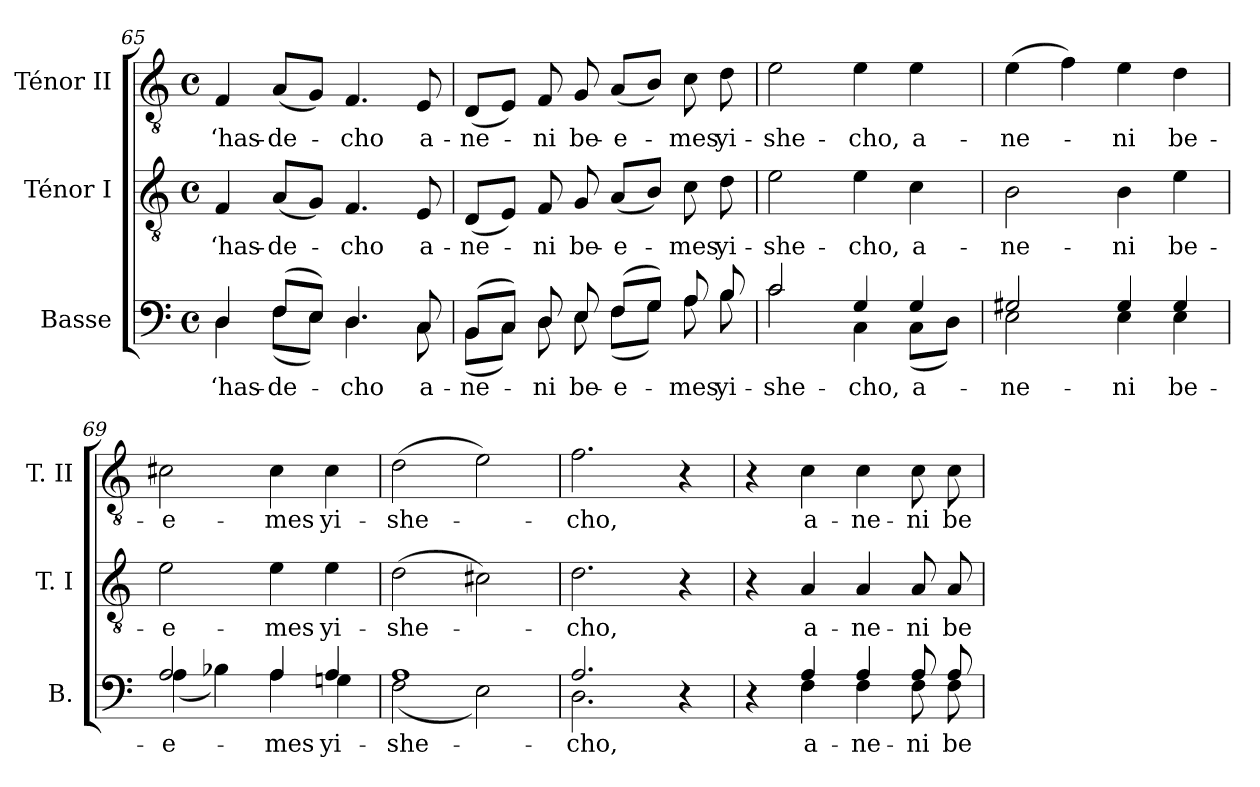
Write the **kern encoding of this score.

**kern	**text	**kern	**text	**kern	**text
*part3	*part3	*part2	*part2	*part1	*part1
*staff3	*staff3	*staff2	*staff2	*staff1	*staff1
*I"Basse	*	*I"Ténor I	*	*I"Ténor II	*
*I'B.	*	*I'T. I	*	*I'T. II	*
*clefF4	*	*clefGv2	*	*clefGv2	*
*	*	*ITrd7c12	*	*ITrd7c12	*
*k[]	*	*k[]	*	*k[]	*
*C:	*	*C:	*	*C:	*
*M4/4	*	*M4/4	*	*M4/4	*
*met(c)	*	*met(c)	*	*met(c)	*
=65	=65	=65	=65	=65	=65
!	!LO:LY:b:color=#000000	!	!	!	!
*^	*	*	*	*	*
!	!	!	!	!LO:LY:b:color=#000000	!	!
!	!	!	!	!	!	!LO:LY:b:color=#000000
4Di/	4Di\	‘has-	4FFi/	‘has-	4FFi/	‘has-
!	!	!LO:LY:b:color=#000000	!	!	!	!
!	!	!	!	!LO:LY:b:color=#000000	!	!
!	!	!	!	!	!	!LO:LY:b:color=#000000
(8Fi/L	(8Fi\L	-de-	(8AAi/L	-de-	(8AAi/L	-de-
8Ei/J)	8Ei\J)	.	8GGi/J)	.	8GGi/J)	.
!	!	!LO:LY:b:color=#000000	!	!	!	!
!	!	!	!	!LO:LY:b:color=#000000	!	!
!	!	!	!	!	!	!LO:LY:b:color=#000000
4.Di/	4.Di\	-cho	4.FFi/	-cho	4.FFi/	-cho
!	!	!LO:LY:b:color=#000000	!	!	!	!
!	!	!	!	!LO:LY:b:color=#000000	!	!
!	!	!	!	!	!	!LO:LY:b:color=#000000
8Ci/	8Ci\	a-	8EEi/	a-	8EEi/	a-
!!LO:LB:g=z
=66	=66	=66	=66	=66	=66	=66
!	!	!LO:LY:b:color=#000000	!	!	!	!
!	!	!	!	!LO:LY:b:color=#000000	!	!
!	!	!	!	!	!	!LO:LY:b:color=#000000
(8BBi/L	(8BBi\L	-ne-	(8DDi/L	-ne-	(8DDi/L	-ne-
8Ci/J)	8Ci\J)	.	8EEi/J)	.	8EEi/J)	.
!	!	!LO:LY:b:color=#000000	!	!	!	!
!	!	!	!	!LO:LY:b:color=#000000	!	!
!	!	!	!	!	!	!LO:LY:b:color=#000000
8Di/	8Di\	-ni	8FFi/	-ni	8FFi/	-ni
!	!	!LO:LY:b:color=#000000	!	!	!	!
!	!	!	!	!LO:LY:b:color=#000000	!	!
!	!	!	!	!	!	!LO:LY:b:color=#000000
8Ei/	8Ei\	be-	8GGi/	be-	8GGi/	be-
!	!	!LO:LY:b:color=#000000	!	!	!	!
!	!	!	!	!LO:LY:b:color=#000000	!	!
!	!	!	!	!	!	!LO:LY:b:color=#000000
(8Fi/L	(8Fi\L	-e-	(8AAi/L	-e-	(8AAi/L	-e-
8Gi/J)	8Gi\J)	.	8BBi/J)	.	8BBi/J)	.
!	!	!LO:LY:b:color=#000000	!	!	!	!
!	!	!	!	!LO:LY:b:color=#000000	!	!
!	!	!	!	!	!	!LO:LY:b:color=#000000
8Ai/	8Ai\	-mes	8Ci\	-mes	8Ci\	-mes
!	!	!LO:LY:b:color=#000000	!	!	!	!
!	!	!	!	!LO:LY:b:color=#000000	!	!
!	!	!	!	!	!	!LO:LY:b:color=#000000
8Bi/	8Bi\	yi-	8Di\	yi-	8Di\	yi-
=67	=67	=67	=67	=67	=67	=67
!	!	!LO:LY:b:color=#000000	!	!	!	!
!	!	!	!	!LO:LY:b:color=#000000	!	!
!	!	!	!	!	!	!LO:LY:b:color=#000000
2ci/	2ci\	-she-	2Ei\	-she-	2Ei\	-she-
!	!	!LO:LY:b:color=#000000	!	!	!	!
!	!	!	!	!LO:LY:b:color=#000000	!	!
!	!	!	!	!	!	!LO:LY:b:color=#000000
4Gi/	4Ci\	-cho,	4Ei\	-cho,	4Ei\	-cho,
!	!	!LO:LY:b:color=#000000	!	!	!	!
!	!	!	!	!LO:LY:b:color=#000000	!	!
!	!	!	!	!	!	!LO:LY:b:color=#000000
4Gi/	(8Ci\L	a-	4Ci\	a-	4Ei\	a-
.	8Di\J)	.	.	.	.	.
=68	=68	=68	=68	=68	=68	=68
!	!	!LO:LY:b:color=#000000	!	!	!	!
!	!	!	!	!LO:LY:b:color=#000000	!	!
!	!	!	!	!	!	!LO:LY:b:color=#000000
2G#Xi/	2Ei\	-ne-	2BBi\	-ne-	(4Ei\	-ne-
.	.	.	.	.	4Fi\)	.
!	!	!LO:LY:b:color=#000000	!	!	!	!
!	!	!	!	!LO:LY:b:color=#000000	!	!
!	!	!	!	!	!	!LO:LY:b:color=#000000
4G#i/	4Ei\	-ni	4BBi\	-ni	4Ei\	-ni
!	!	!LO:LY:b:color=#000000	!	!	!	!
!	!	!	!	!LO:LY:b:color=#000000	!	!
!	!	!	!	!	!	!LO:LY:b:color=#000000
4G#i/	4Ei\	be-	4Ei\	be-	4Di\	be-
=69	=69	=69	=69	=69	=69	=69
!	!	!LO:LY:b:color=#000000	!	!	!	!
!	!	!	!	!LO:LY:b:color=#000000	!	!
!	!	!	!	!	!	!LO:LY:b:color=#000000
2Ai/	(4Ai\	-e-	2Ei\	-e-	2C#Xi\	-e-
.	4B-Xi\)	.	.	.	.	.
!	!	!LO:LY:b:color=#000000	!	!	!	!
!	!	!	!	!LO:LY:b:color=#000000	!	!
!	!	!	!	!	!	!LO:LY:b:color=#000000
4Ai/	4Ai\	-mes	4Ei\	-mes	4C#i\	-mes
!	!	!LO:LY:b:color=#000000	!	!	!	!
!	!	!	!	!LO:LY:b:color=#000000	!	!
!	!	!	!	!	!	!LO:LY:b:color=#000000
4Ai/	4Gni\	yi-	4Ei\	yi-	4C#i\	yi-
=70	=70	=70	=70	=70	=70	=70
!	!	!LO:LY:b:color=#000000	!	!	!	!
!	!	!	!	!LO:LY:b:color=#000000	!	!
!	!	!	!	!	!	!LO:LY:b:color=#000000
1Ai	(2Fi\	-she-	(2Di\	-she-	(2Di\	-she-
.	2Ei\)	.	2C#Xi\)	.	2Ei\)	.
=71	=71	=71	=71	=71	=71	=71
!	!	!LO:LY:b:color=#000000	!	!	!	!
!	!	!	!	!LO:LY:b:color=#000000	!	!
!	!	!	!	!	!	!LO:LY:b:color=#000000
2.Ai/	2.Di\	-cho,	2.Di\	-cho,	2.Fi\	-cho,
4r	4ryy	.	4r	.	4r	.
!!LO:LB:g=z
=72	=72	=72	=72	=72	=72	=72
4r	4ryy	.	4r	.	4r	.
!	!	!LO:LY:b:color=#000000	!	!	!	!
!	!	!	!	!LO:LY:b:color=#000000	!	!
!	!	!	!	!	!	!LO:LY:b:color=#000000
4Ai/	4Fi\	a-	4AAi/	a-	4Ci\	a-
!	!	!LO:LY:b:color=#000000	!	!	!	!
!	!	!	!	!LO:LY:b:color=#000000	!	!
!	!	!	!	!	!	!LO:LY:b:color=#000000
4Ai/	4Fi\	-ne-	4AAi/	-ne-	4Ci\	-ne-
!	!	!LO:LY:b:color=#000000	!	!	!	!
!	!	!	!	!LO:LY:b:color=#000000	!	!
!	!	!	!	!	!	!LO:LY:b:color=#000000
8Ai/	8Fi\	-ni	8AAi/	-ni	8Ci\	-ni
!	!	!LO:LY:b:color=#000000	!	!	!	!
!	!	!	!	!LO:LY:b:color=#000000	!	!
!	!	!	!	!	!	!LO:LY:b:color=#000000
8Ai/	8Fi\	be-	8AAi/	be-	8Ci\	be-
*v	*v	*	*	*	*	*
=	=	=	=	=	=
*-	*-	*-	*-	*-	*-
